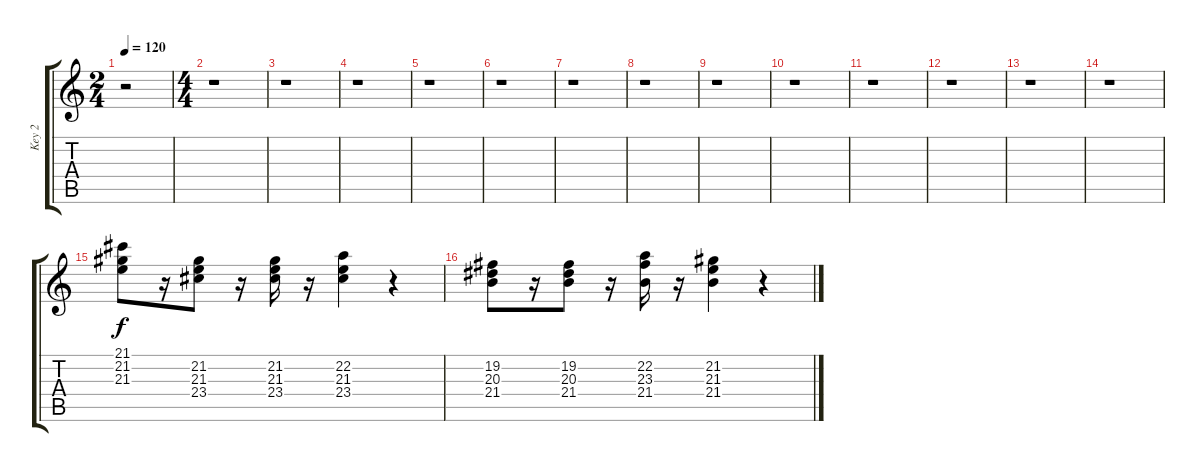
\track ("Key 2" "Key 2") {instrument brasssection}
\staff {score tabs}
\tuning (E4 B3 G3 D3 A2 E2) {hide}
\ts (2 4)
\tempo 120
\clef g2
\ks c
r.2{dy f instrument brasssection} |
\ts (4 4)
r.1 |
r.1 |
r.1 |
r.1 |
r.1 |
r.1 |
r.1 |
r.1 |
r.1 |
r.1 |
r.1 |
r.1 |
r.1 |
(21.1 21.2 21.3).8 r.16 (21.2 21.3 23.4).8 r.16 (21.2 21.3 23.4).16 r.16 (22.2 21.3 23.4).4 r.4 |
(19.2 20.3 21.4).8 r.16 (19.2 20.3 21.4).8 r.16 (22.2 23.3 21.4).16 r.16 (21.2 21.3 21.4).4 r.4
